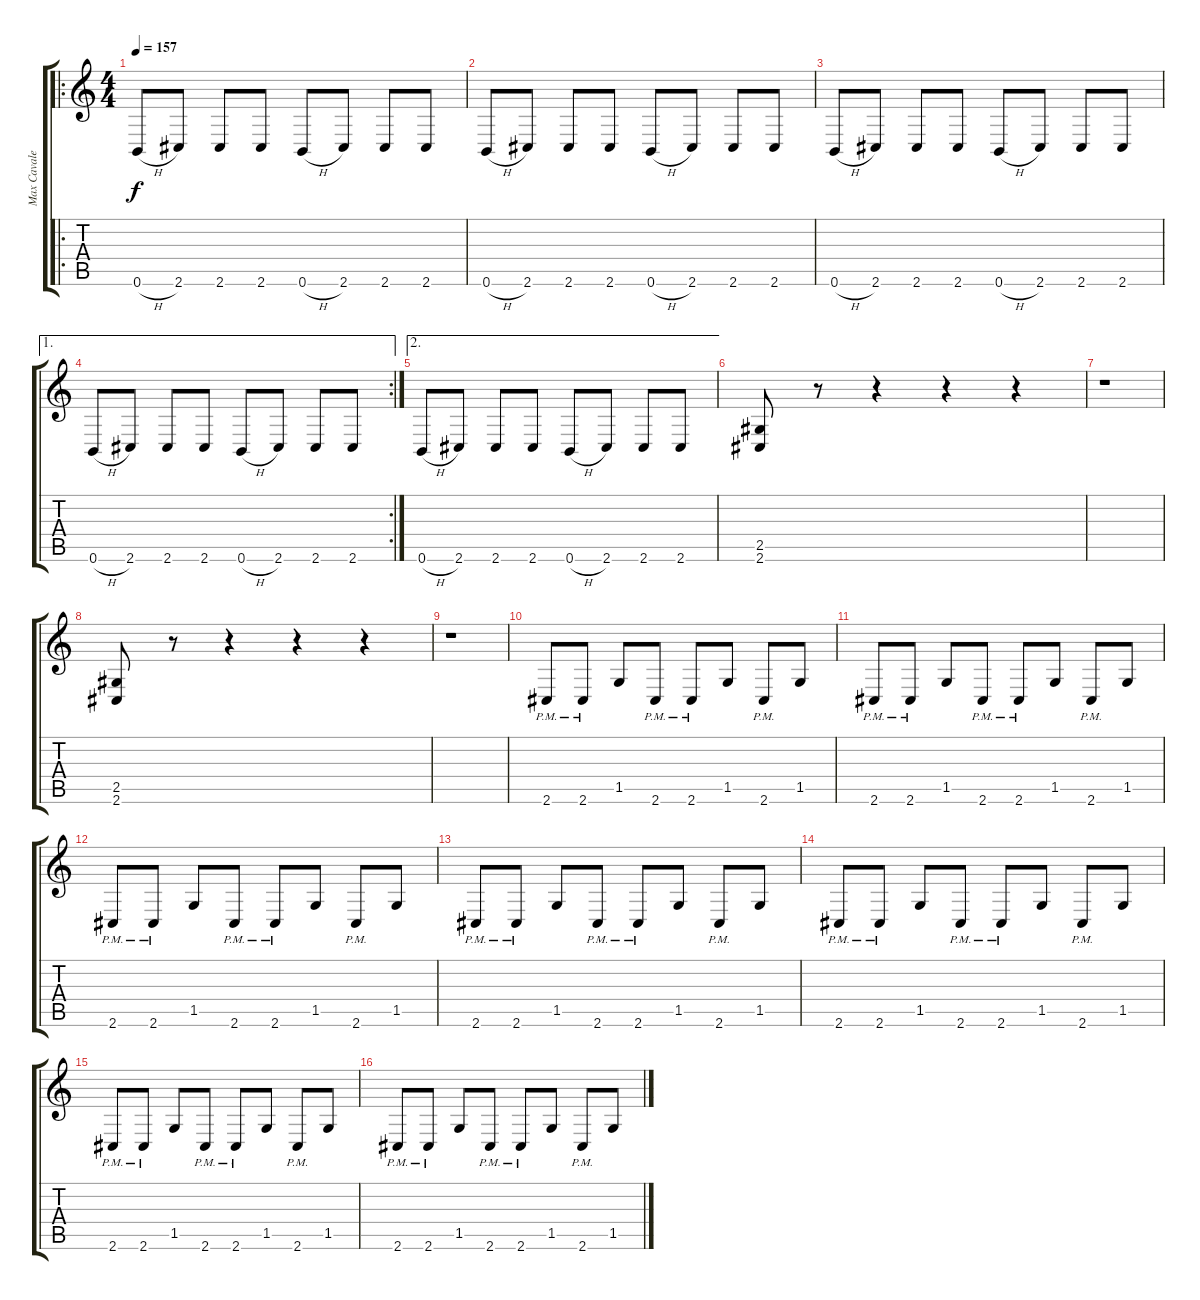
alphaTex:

\track ("Max Cavalera" "Max Cavale") {instrument overdrivenguitar}
\staff {score tabs}
\tuning (Db4 Ab3 E3 B2 Gb2 B1) {hide}
\ro
\ts (4 4)
\tempo 157
\clef g2
\ks c
0.6{h}.8{dy f} 2.6.8 2.6.8 2.6.8 0.6{h}.8 2.6.8 2.6.8 2.6.8 |
0.6{h}.8 2.6.8 2.6.8 2.6.8 0.6{h}.8 2.6.8 2.6.8 2.6.8 |
0.6{h}.8 2.6.8 2.6.8 2.6.8 0.6{h}.8 2.6.8 2.6.8 2.6.8 |
\ae 1
\rc 2
0.6{h}.8 2.6.8 2.6.8 2.6.8 0.6{h}.8 2.6.8 2.6.8 2.6.8 |
\ae 2
0.6{h}.8 2.6.8 2.6.8 2.6.8 0.6{h}.8 2.6.8 2.6.8 2.6.8 |
(2.5 2.6).8 r.8 r.4 r.4 r.4 |
r.1 |
(2.5 2.6).8 r.8 r.4 r.4 r.4 |
r.1 |
2.6{pm}.8 2.6{pm}.8 1.5.8 2.6{pm}.8 2.6{pm}.8 1.5.8 2.6{pm}.8 1.5.8 |
2.6{pm}.8 2.6{pm}.8 1.5.8 2.6{pm}.8 2.6{pm}.8 1.5.8 2.6{pm}.8 1.5.8 |
2.6{pm}.8 2.6{pm}.8 1.5.8 2.6{pm}.8 2.6{pm}.8 1.5.8 2.6{pm}.8 1.5.8 |
2.6{pm}.8 2.6{pm}.8 1.5.8 2.6{pm}.8 2.6{pm}.8 1.5.8 2.6{pm}.8 1.5.8 |
2.6{pm}.8 2.6{pm}.8 1.5.8 2.6{pm}.8 2.6{pm}.8 1.5.8 2.6{pm}.8 1.5.8 |
2.6{pm}.8 2.6{pm}.8 1.5.8 2.6{pm}.8 2.6{pm}.8 1.5.8 2.6{pm}.8 1.5.8 |
2.6{pm}.8 2.6{pm}.8 1.5.8 2.6{pm}.8 2.6{pm}.8 1.5.8 2.6{pm}.8 1.5.8
